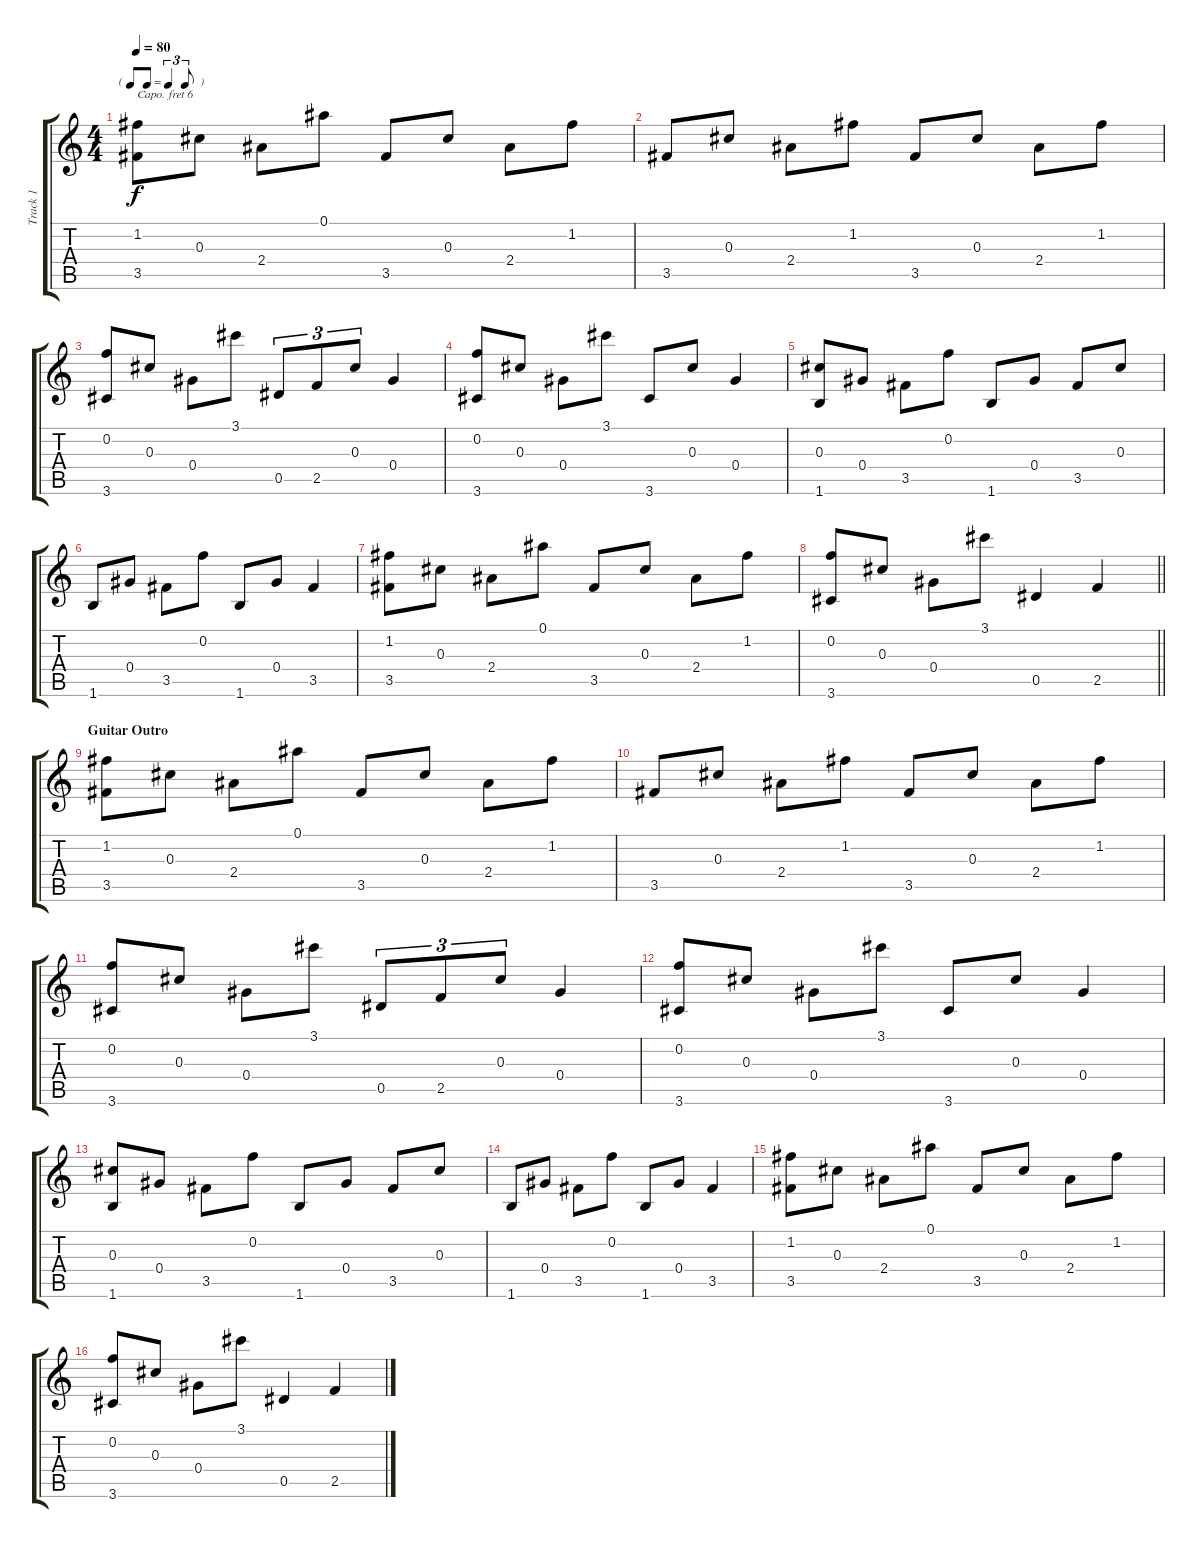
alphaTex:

\track ("Track 1" "Track 1") {instrument acousticguitarsteel}
\staff {score tabs}
\capo 6
\tuning (E4 B3 G3 D3 A2 E2) {hide}
\ts (4 4)
\tf triplet8th
\tempo 80
\clef g2
\ks c
(1.2 3.5).8{dy f} 0.3.8 2.4.8 0.1.8 3.5.8 0.3.8 2.4.8 1.2.8 |
3.5.8 0.3.8 2.4.8 1.2.8 3.5.8 0.3.8 2.4.8 1.2.8 |
(0.2 3.6).8 0.3.8 0.4.8 3.1.8 0.5.8{tu (3 2)} 2.5.8{tu (3 2)} 0.3.8{tu (3 2)} 0.4.4 |
(0.2 3.6).8 0.3.8 0.4.8 3.1.8 3.6.8 0.3.8 0.4.4 |
(0.3 1.6).8 0.4.8 3.5.8 0.2.8 1.6.8 0.4.8 3.5.8 0.3.8 |
1.6.8 0.4.8 3.5.8 0.2.8 1.6.8 0.4.8 3.5.4 |
(1.2 3.5).8 0.3.8 2.4.8 0.1.8 3.5.8 0.3.8 2.4.8 1.2.8 |
\barLineRight lightlight
(0.2 3.6).8 0.3.8 0.4.8 3.1.8 0.5.4 2.5.4 |
\section ("" "Guitar Outro")
(1.2 3.5).8 0.3.8 2.4.8 0.1.8 3.5.8 0.3.8 2.4.8 1.2.8 |
3.5.8 0.3.8 2.4.8 1.2.8 3.5.8 0.3.8 2.4.8 1.2.8 |
(0.2 3.6).8 0.3.8 0.4.8 3.1.8 0.5.8{tu (3 2)} 2.5.8{tu (3 2)} 0.3.8{tu (3 2)} 0.4.4 |
(0.2 3.6).8 0.3.8 0.4.8 3.1.8 3.6.8 0.3.8 0.4.4 |
(0.3 1.6).8 0.4.8 3.5.8 0.2.8 1.6.8 0.4.8 3.5.8 0.3.8 |
1.6.8 0.4.8 3.5.8 0.2.8 1.6.8 0.4.8 3.5.4 |
(1.2 3.5).8 0.3.8 2.4.8 0.1.8 3.5.8 0.3.8 2.4.8 1.2.8 |
(0.2 3.6).8 0.3.8 0.4.8 3.1.8 0.5.4 2.5.4
